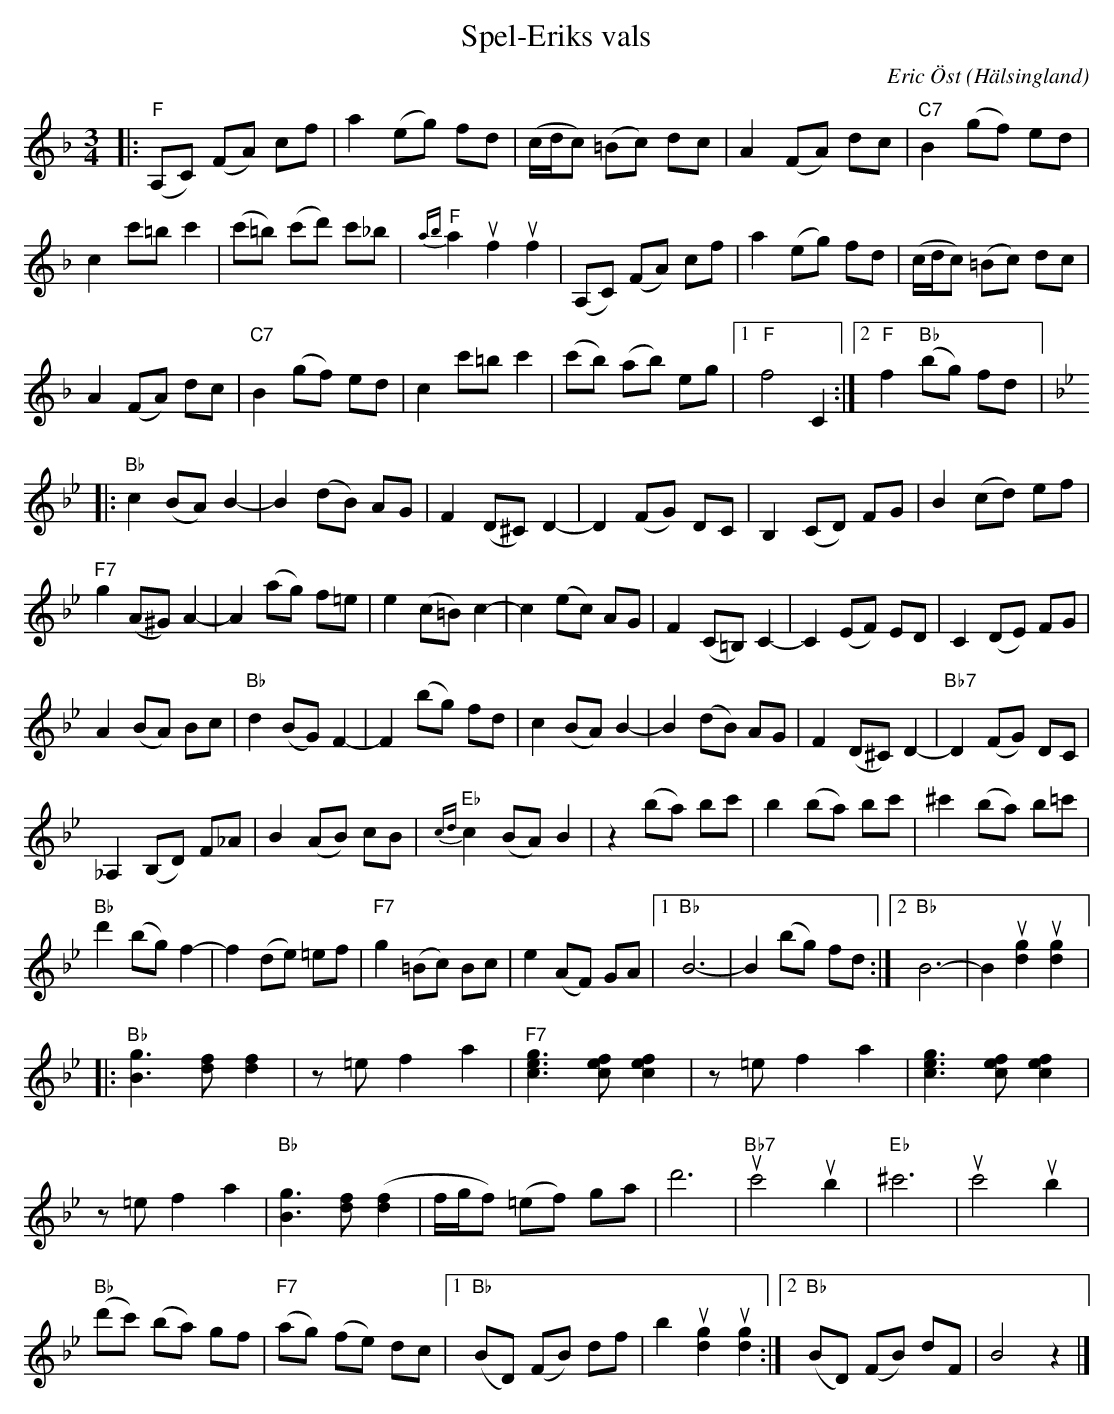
X:1
T:Spel-Eriks vals
C:Eric Öst
O:Hälsingland
L:1/8
M:3/4
K:F
|:"F" (A,C) (FA) cf | a2 (eg) fd | (c/d/c) (=Bc) dc | A2 (FA) dc |"C7" B2 (gf) ed |
c2 c'=b c'2 | (c'=b) (c'd') c'_b |"F"{ab} a2u f2u f2 | (A,C) (FA) cf | a2 (eg) fd | (c/d/c) (=Bc) dc |
A2 (FA) dc |"C7" B2 (gf) ed | c2 c'=b c'2 | (c'b) (ab) eg |1"F" f4 C2 :|2"F" f2"Bb" (bg) fd |:
[K:Bb]"Bb" c2 (BA) B2- | B2 (dB) AG | F2 (D^C) D2- | D2 (FG) DC | B,2 (CD) FG | B2 (cd) ef |
"F7" g2 (A^G) A2- | A2 (ag) f=e | e2 (c=B) c2- | c2 (ec) AG | F2 (C=B,) C2- | C2 (EF) ED | C2 (DE) FG |
A2 (BA) Bc |"Bb" d2 (BG) F2- | F2 (bg) fd | c2 (BA) B2- | B2 (dB) AG | F2 (D^C) D2- | "Bb7" D2 (FG) DC |
_A,2 (B,D) F_A | B2 (AB) cB |"Eb" {cd} c2 (BA) B2 | z2 (ba) bc' | b2 (ba) bc' | ^c'2 (ba) b=c' |
"Bb" d'2 (bg) f2- | f2 (de) =ef |"F7" g2 (=Bc) Bc | e2 (AF) GA |1"Bb" B6- | B2 (bg) fd :|2 "Bb" B6- | B2u [dg]2u [dg]2 |:
"Bb" [Bg]3 [df] [df]2 | z =e f2 a2 | "F7" [ceg]3 [cef] [cef]2 | z =e f2 a2 | [ceg]3 [cef] [cef]2 |
z =e f2 a2 |"Bb" [Bg]3 [df] ([df]2 | f/g/f) (=ef) ga | d'6 |u"Bb7" c'4u b2 |"Eb" ^c'6 |u c'4u b2 |
"Bb" (d'c') (ba) gf | "F7" (ag) (fe) dc |1"Bb" (BD) (FB) df | b2u [dg]2u [dg]2 :|2"Bb" (BD) (FB) dF | B4 z2 |]
